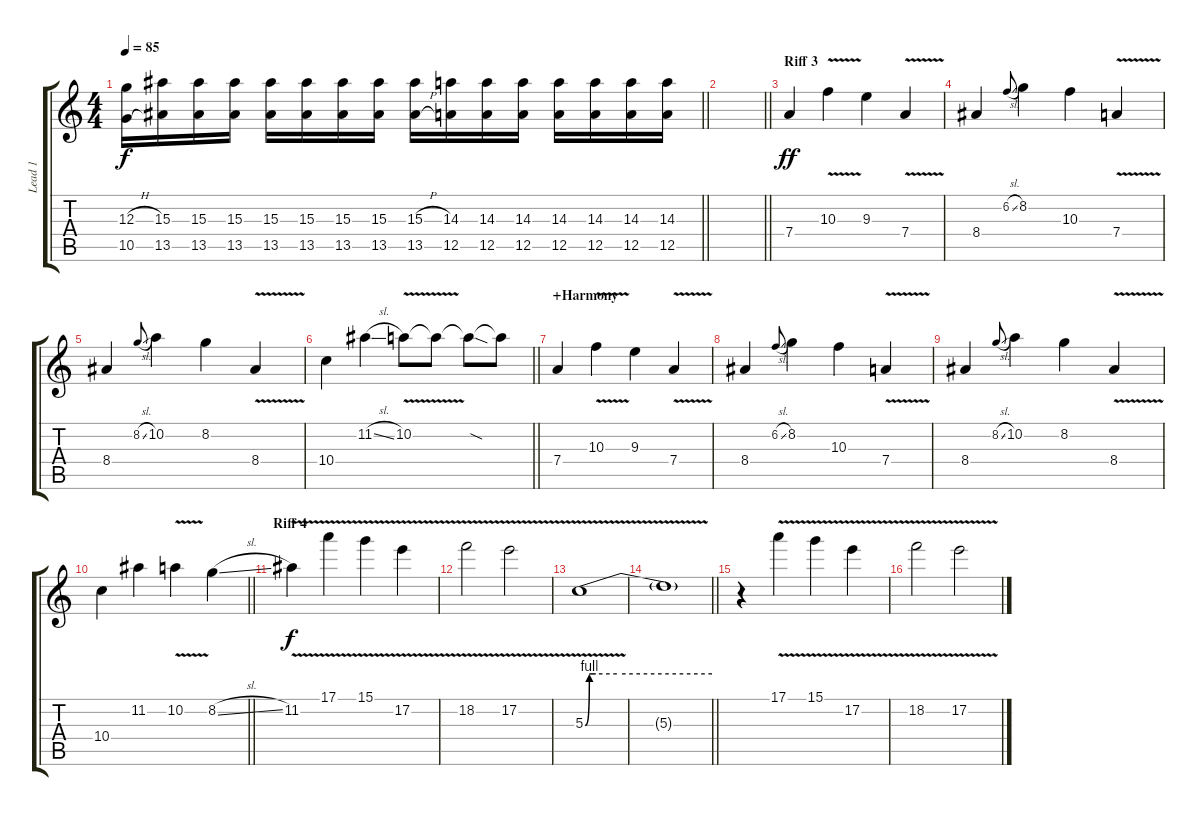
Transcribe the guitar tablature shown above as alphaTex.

\track ("Lead 1" "Lead 1") {instrument overdrivenguitar}
\staff {score tabs}
\tuning (E4 B3 G3 D3 A2 D2) {hide}
\ts (4 4)
\tempo 85
\clef g2
\barLineRight lightlight
\ks c
(12.3{h} 10.5{h}).16{dy f} (15.3 13.5).16 (15.3 13.5).16 (15.3 13.5).16 (15.3 13.5).16 (15.3 13.5).16 (15.3 13.5).16 (15.3 13.5).16 (15.3{h} 13.5{h}).16 (14.3 12.5).16 (14.3 12.5).16 (14.3 12.5).16 (14.3 12.5).16 (14.3 12.5).16 (14.3 12.5).16 (14.3 12.5).16 |
\section ("" "")
\barLineRight lightlight
|
\section ("" "Riff 3")
7.4.4{dy ff} 10.3{v}.4 9.3.4 7.4{v}.4 |
8.4.4 6.2{sl}.8{gr onbeat} 8.2.4 10.3.4 7.4{v}.4 |
8.4.4 8.2{sl}.8{gr onbeat} 10.2.4 8.2.4 8.4{v}.4 |
\barLineRight lightlight
10.4.4 11.2{sl}.4 10.2{v}.8 10.2{t}.8 10.2{sod t}.8 10.2{t}.8 |
\section ("" "+Harmony")
7.4.4 10.3{v}.4 9.3.4 7.4{v}.4 |
8.4.4 6.2{sl}.8{gr onbeat} 8.2.4 10.3.4 7.4{v}.4 |
8.4.4 8.2{sl}.8{gr onbeat} 10.2.4 8.2.4 8.4{v}.4 |
\barLineRight lightlight
10.4.4 11.2.4 10.2{v}.4 8.2{sl}.4 |
\section ("" "Riff 4")
11.2{v}.4{dy f} 17.1{v}.4 15.1{v}.4 17.2{v}.4 |
18.2{v}.2 17.2{v}.2 |
5.3{be (custom 0 0 2 4 5 4 15 4 60 4) v}.1{volume 4} |
\barLineRight lightlight
5.3{t}.1 |
\section ("" "")
r.4{volume 13} 17.1{v}.4 15.1{v}.4 17.2{v}.4 |
18.2{v}.2 17.2{v}.2
